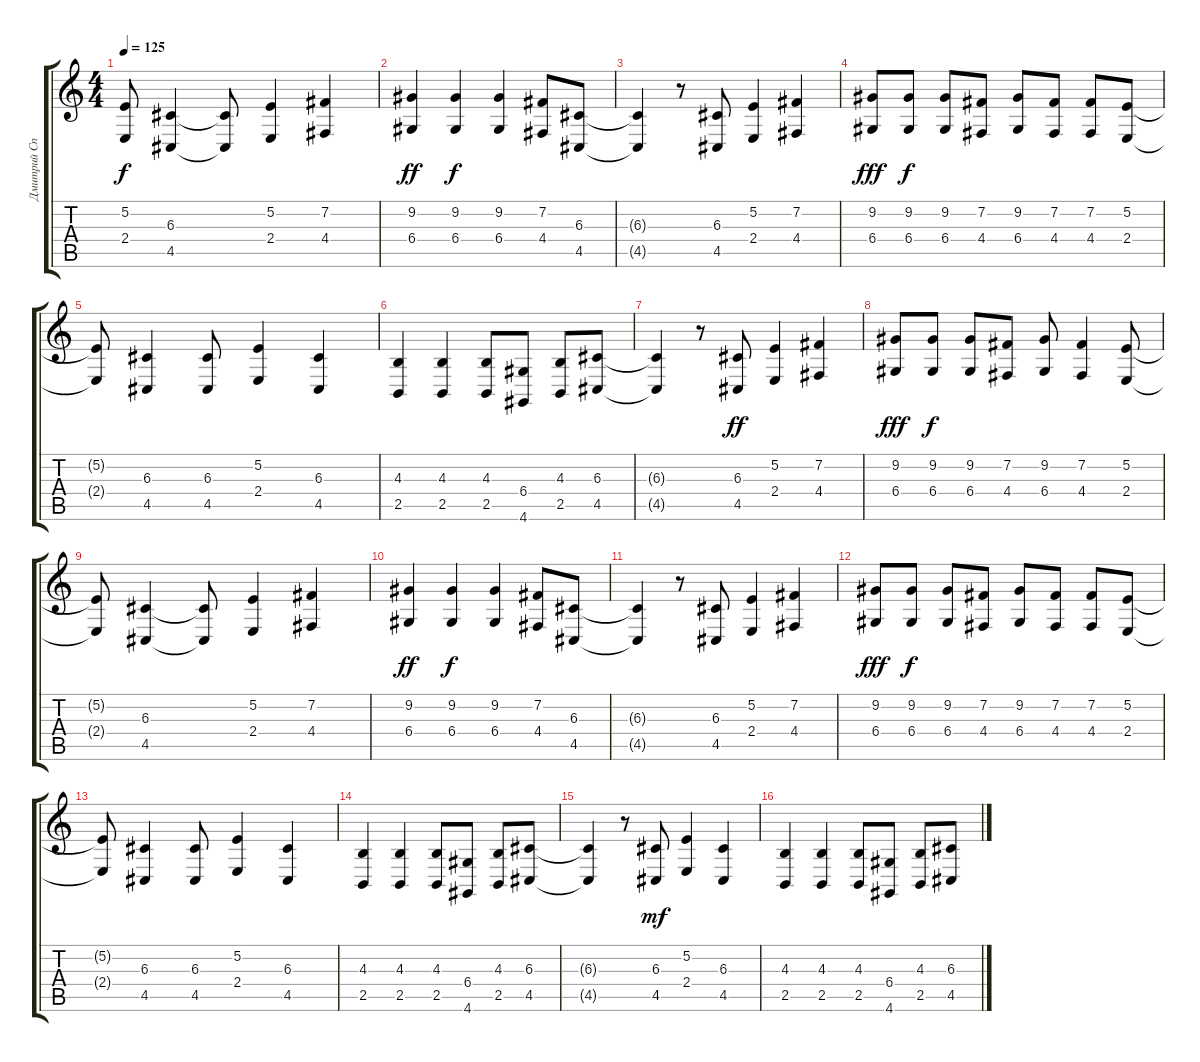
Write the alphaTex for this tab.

\track ("Дмитрий Спирин (Vocal)" "Дмитрий Сп") {instrument cello}
\staff {score tabs}
\tuning (E4 B3 G3 D3 A2 E2) {hide}
\ts (4 4)
\tempo 125
\clef g2
\ks c
(5.2{t} 2.4{t}).8{dy f} (6.3 4.5).4 (6.3{t} 4.5{t}).8 (5.2 2.4).4 (7.2 4.4).4 |
(9.2 6.4).4{dy ff} (9.2 6.4).4{dy f} (9.2 6.4).4 (7.2 4.4).8 (6.3 4.5).8 |
(6.3{t} 4.5{t}).4 r.8 (6.3 4.5).8 (5.2 2.4).4 (7.2 4.4).4 |
(9.2 6.4).8{dy fff} (9.2 6.4).8{dy f} (9.2 6.4).8 (7.2 4.4).8 (9.2 6.4).8 (7.2 4.4).8 (7.2 4.4).8 (5.2 2.4).8 |
(5.2{t} 2.4{t}).8 (6.3 4.5).4 (6.3 4.5).8 (5.2 2.4).4 (6.3 4.5).4 |
(4.3 2.5).4 (4.3 2.5).4 (4.3 2.5).8 (6.4 4.6).8 (4.3 2.5).8 (6.3 4.5).8 |
\section ("" "")
(6.3{t} 4.5{t}).4 r.8 (6.3 4.5).8{dy ff} (5.2 2.4).4 (7.2 4.4).4 |
(9.2 6.4).8{dy fff} (9.2 6.4).8{dy f} (9.2 6.4).8 (7.2 4.4).8 (9.2 6.4).8 (7.2 4.4).4 (5.2 2.4).8 |
(5.2{t} 2.4{t}).8 (6.3 4.5).4 (6.3{t} 4.5{t}).8 (5.2 2.4).4 (7.2 4.4).4 |
(9.2 6.4).4{dy ff} (9.2 6.4).4{dy f} (9.2 6.4).4 (7.2 4.4).8 (6.3 4.5).8 |
(6.3{t} 4.5{t}).4 r.8 (6.3 4.5).8 (5.2 2.4).4 (7.2 4.4).4 |
(9.2 6.4).8{dy fff} (9.2 6.4).8{dy f} (9.2 6.4).8 (7.2 4.4).8 (9.2 6.4).8 (7.2 4.4).8 (7.2 4.4).8 (5.2 2.4).8 |
(5.2{t} 2.4{t}).8 (6.3 4.5).4 (6.3 4.5).8 (5.2 2.4).4 (6.3 4.5).4 |
(4.3 2.5).4 (4.3 2.5).4 (4.3 2.5).8 (6.4 4.6).8 (4.3 2.5).8 (6.3 4.5).8 |
(6.3{t} 4.5{t}).4 r.8 (6.3 4.5).8{dy mf} (5.2 2.4).4 (6.3 4.5).4 |
(4.3 2.5).4 (4.3 2.5).4 (4.3 2.5).8 (6.4 4.6).8 (4.3 2.5).8 (6.3 4.5).8
